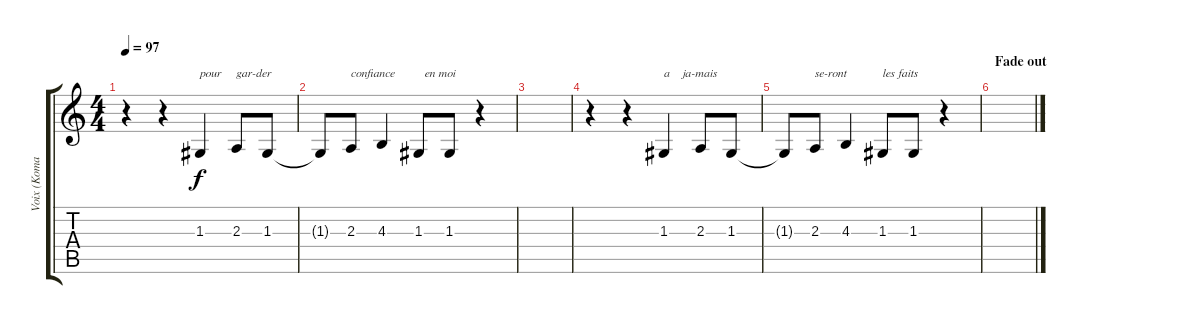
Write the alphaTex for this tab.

\track ("Voix (Koma)" "Voix (Koma") {instrument flute}
\staff {score tabs}
\tuning (E4 B3 G3 D3 A2 E2) {hide}
\ts (4 4)
\tempo 97
\clef g2
\ks c
r.4{dy f} r.4 1.3.4{txt "pour"} 2.3.8{txt "gar-der"} 1.3.8 |
1.3{t}.8 2.3.8{txt "confiance"} 4.3.4 1.3.8{txt "  en moi"} 1.3.8 r.4 |
|
r.4 r.4 1.3.4{txt "a    ja-mais"} 2.3.8 1.3.8 |
\section ("" "")
1.3{t}.8 2.3.8{txt "se-ront"} 4.3.4 1.3.8{txt "les faits"} 1.3.8 r.4 |
\section ("" "Fade out")
